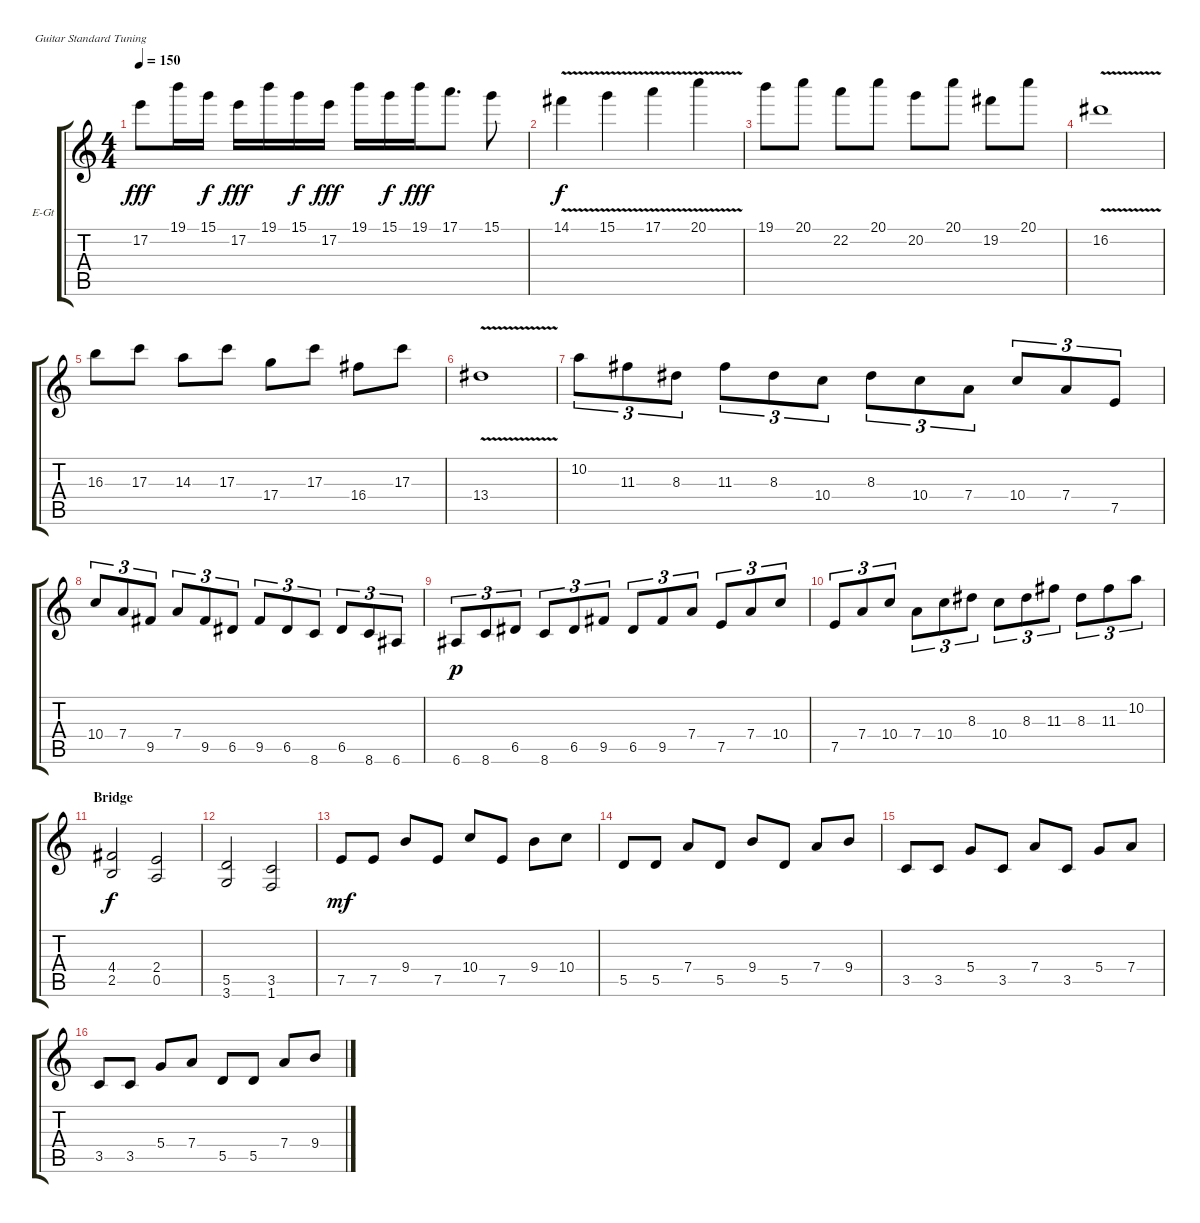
\defaultSystemsLayout 4
\bracketExtendMode groupsimilarinstruments
\firstSystemTrackNameOrientation horizontal
\otherSystemsTrackNameOrientation horizontal
\track ("Vova" "E-Gt") {instrument distortionguitar}
\staff {score tabs}
\tuning (E4 B3 G3 D3 A2 E2)
\ts (4 4)
\tempo 150
\clef g2
\ks c
17.2.8{dy fff} 19.1.16 15.1.16{dy f} 17.2.16{dy fff} 19.1.16 15.1.16{dy f} 17.2.16{dy fff} 19.1.16 15.1.16{dy f} 19.1.16{dy fff} 17.1.8{d} 15.1.8 |
14.1{v}.4{dy f} 15.1{v}.4 17.1{v}.4 20.1{v}.4 |
19.1.8 20.1.8 22.2.8 20.1.8 20.2.8 20.1.8 19.2.8 20.1.8 |
16.2{v}.1 |
16.3.8 17.3.8 14.3.8 17.3.8 17.4.8 17.3.8 16.4.8 17.3.8 |
13.4{v}.1 |
10.2.8{tu (3 2)} 11.3.8{tu (3 2)} 8.3.8{tu (3 2)} 11.3.8{tu (3 2)} 8.3.8{tu (3 2)} 10.4.8{tu (3 2)} 8.3.8{tu (3 2)} 10.4.8{tu (3 2)} 7.4.8{tu (3 2)} 10.4.8{tu (3 2)} 7.4.8{tu (3 2)} 7.5.8{tu (3 2)} |
10.4.8{tu (3 2)} 7.4.8{tu (3 2)} 9.5.8{tu (3 2)} 7.4.8{tu (3 2)} 9.5.8{tu (3 2)} 6.5.8{tu (3 2)} 9.5.8{tu (3 2)} 6.5.8{tu (3 2)} 8.6.8{tu (3 2)} 6.5.8{tu (3 2)} 8.6.8{tu (3 2)} 6.6.8{tu (3 2)} |
6.6.8{tu (3 2) dy p} 8.6.8{tu (3 2)} 6.5.8{tu (3 2)} 8.6.8{tu (3 2)} 6.5.8{tu (3 2)} 9.5.8{tu (3 2)} 6.5.8{tu (3 2)} 9.5.8{tu (3 2)} 7.4.8{tu (3 2)} 7.5.8{tu (3 2)} 7.4.8{tu (3 2)} 10.4.8{tu (3 2)} |
7.5.8{tu (3 2)} 7.4.8{tu (3 2)} 10.4.8{tu (3 2)} 7.4.8{tu (3 2)} 10.4.8{tu (3 2)} 8.3.8{tu (3 2)} 10.4.8{tu (3 2)} 8.3.8{tu (3 2)} 11.3.8{tu (3 2)} 8.3.8{tu (3 2)} 11.3.8{tu (3 2)} 10.2.8{tu (3 2)} |
\section ("" "Bridge")
(2.5 4.4).2{dy f} (0.5 2.4).2 |
(5.5 3.6).2 (1.6 3.5).2 |
7.5.8{dy mf} 7.5.8 9.4.8 7.5.8 10.4.8 7.5.8 9.4.8 10.4.8 |
5.5.8 5.5.8 7.4.8 5.5.8 9.4.8 5.5.8 7.4.8 9.4.8 |
3.5.8 3.5.8 5.4.8 3.5.8 7.4.8 3.5.8 5.4.8 7.4.8 |
3.5.8 3.5.8 5.4.8 7.4.8 5.5.8 5.5.8 7.4.8 9.4.8
